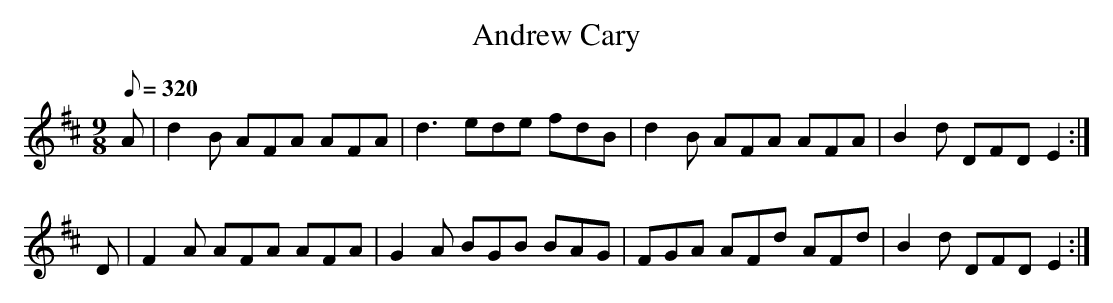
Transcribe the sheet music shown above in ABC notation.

X:1
T: Andrew Cary
M: 9/8
L: 1/8
Q: 320
K: D
A|d2B AFA AFA|d3 ede fdB|d2B AFA AFA|B2d DFD E2 :|
D|F2A AFA AFA|G2A BGB BAG|FGA AFd AFd|B2d DFD E2 :|
